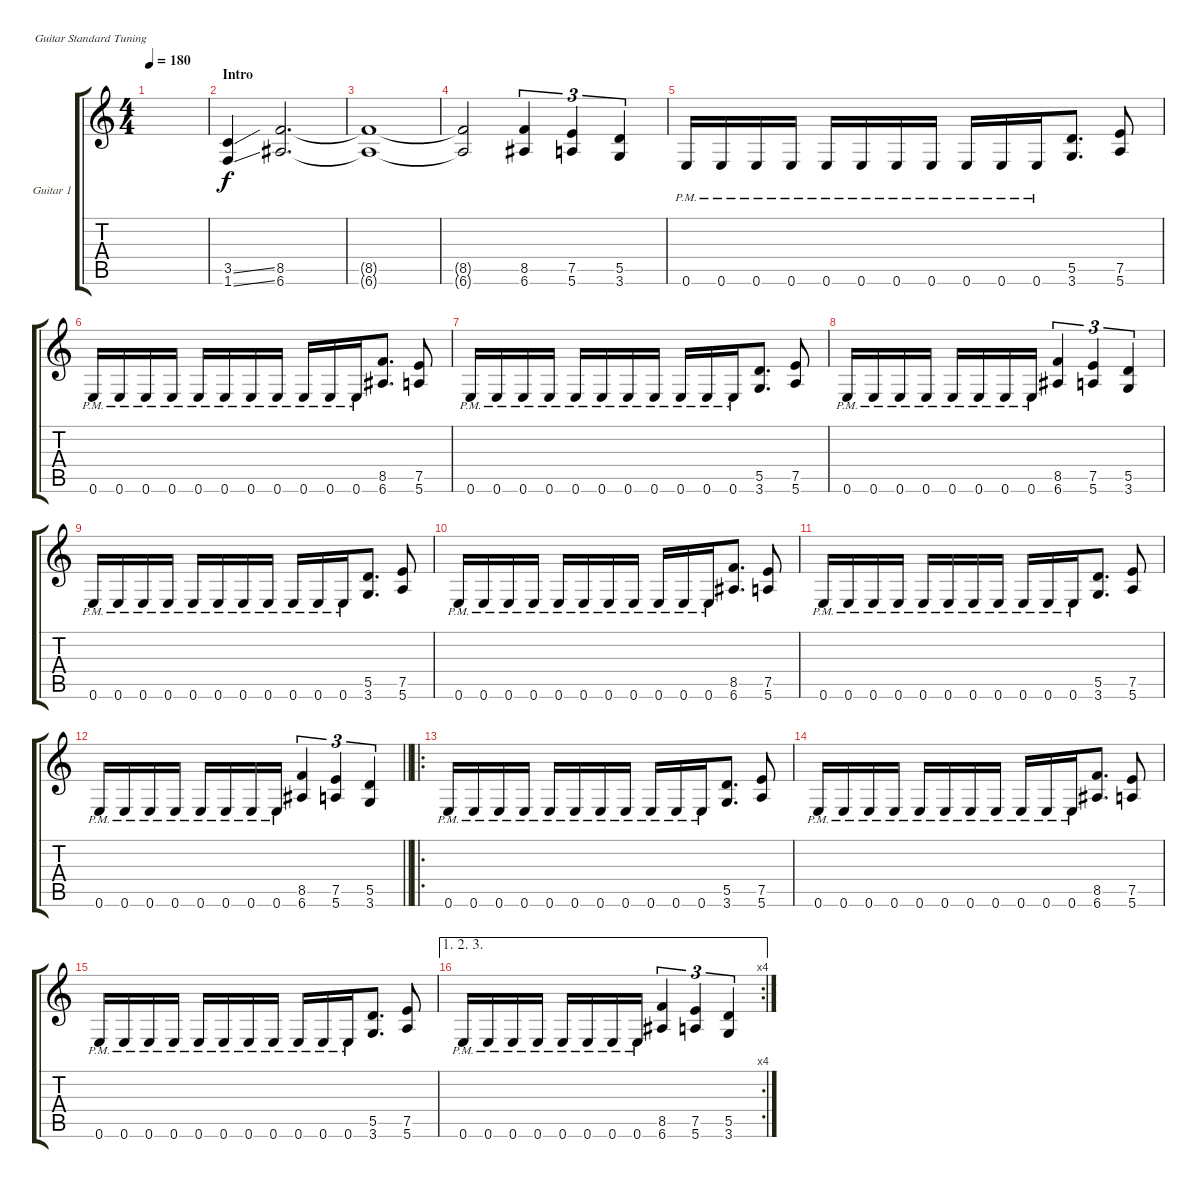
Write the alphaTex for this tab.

\bracketExtendMode groupsimilarinstruments
\firstSystemTrackNameOrientation horizontal
\otherSystemsTrackNameOrientation horizontal
\track ("Guitar 1" "Guitar 1") {instrument distortionguitar}
\staff {score tabs}
\tuning (E4 B3 G3 D3 A2 E2)
\ts (4 4)
\beaming (8 2 2 2 2)
\tempo 180
\clef g2
\ks c
|
\section ("" "Intro")
(3.5{ss} 1.6{ss}).4 (8.5 6.6).2{d} |
(8.5{t} 6.6{t}).1 |
(8.5{t} 6.6{t}).2 (8.5 6.6).4{tu (3 2)} (7.5 5.6).4{tu (3 2)} (5.5 3.6).4{tu (3 2)} |
0.6{pm}.16 0.6{pm}.16 0.6{pm}.16 0.6{pm}.16 0.6{pm}.16 0.6{pm}.16 0.6{pm}.16 0.6{pm}.16 0.6{pm}.16 0.6{pm}.16 0.6{pm}.16 (5.5 3.6).8{d} (7.5 5.6).8 |
0.6{pm}.16 0.6{pm}.16 0.6{pm}.16 0.6{pm}.16 0.6{pm}.16 0.6{pm}.16 0.6{pm}.16 0.6{pm}.16 0.6{pm}.16 0.6{pm}.16 0.6{pm}.16 (8.5 6.6).8{d} (7.5 5.6).8 |
0.6{pm}.16 0.6{pm}.16 0.6{pm}.16 0.6{pm}.16 0.6{pm}.16 0.6{pm}.16 0.6{pm}.16 0.6{pm}.16 0.6{pm}.16 0.6{pm}.16 0.6{pm}.16 (5.5 3.6).8{d} (7.5 5.6).8 |
0.6{pm}.16 0.6{pm}.16 0.6{pm}.16 0.6{pm}.16 0.6{pm}.16 0.6{pm}.16 0.6{pm}.16 0.6{pm}.16 (8.5 6.6).4{tu (3 2)} (7.5 5.6).4{tu (3 2)} (5.5 3.6).4{tu (3 2)} |
0.6{pm}.16 0.6{pm}.16 0.6{pm}.16 0.6{pm}.16 0.6{pm}.16 0.6{pm}.16 0.6{pm}.16 0.6{pm}.16 0.6{pm}.16 0.6{pm}.16 0.6{pm}.16 (5.5 3.6).8{d} (7.5 5.6).8 |
0.6{pm}.16 0.6{pm}.16 0.6{pm}.16 0.6{pm}.16 0.6{pm}.16 0.6{pm}.16 0.6{pm}.16 0.6{pm}.16 0.6{pm}.16 0.6{pm}.16 0.6{pm}.16 (8.5 6.6).8{d} (7.5 5.6).8 |
0.6{pm}.16 0.6{pm}.16 0.6{pm}.16 0.6{pm}.16 0.6{pm}.16 0.6{pm}.16 0.6{pm}.16 0.6{pm}.16 0.6{pm}.16 0.6{pm}.16 0.6{pm}.16 (5.5 3.6).8{d} (7.5 5.6).8 |
\barLineRight lightlight
0.6{pm}.16 0.6{pm}.16 0.6{pm}.16 0.6{pm}.16 0.6{pm}.16 0.6{pm}.16 0.6{pm}.16 0.6{pm}.16 (8.5 6.6).4{tu (3 2)} (7.5 5.6).4{tu (3 2)} (5.5 3.6).4{tu (3 2)} |
\ro
0.6{pm}.16 0.6{pm}.16 0.6{pm}.16 0.6{pm}.16 0.6{pm}.16 0.6{pm}.16 0.6{pm}.16 0.6{pm}.16 0.6{pm}.16 0.6{pm}.16 0.6{pm}.16 (5.5 3.6).8{d} (7.5 5.6).8 |
0.6{pm}.16 0.6{pm}.16 0.6{pm}.16 0.6{pm}.16 0.6{pm}.16 0.6{pm}.16 0.6{pm}.16 0.6{pm}.16 0.6{pm}.16 0.6{pm}.16 0.6{pm}.16 (8.5 6.6).8{d} (7.5 5.6).8 |
0.6{pm}.16 0.6{pm}.16 0.6{pm}.16 0.6{pm}.16 0.6{pm}.16 0.6{pm}.16 0.6{pm}.16 0.6{pm}.16 0.6{pm}.16 0.6{pm}.16 0.6{pm}.16 (5.5 3.6).8{d} (7.5 5.6).8 |
\ae (1 2 3)
\rc 4
0.6{pm}.16 0.6{pm}.16 0.6{pm}.16 0.6{pm}.16 0.6{pm}.16 0.6{pm}.16 0.6{pm}.16 0.6{pm}.16 (8.5 6.6).4{tu (3 2)} (7.5 5.6).4{tu (3 2)} (5.5 3.6).4{tu (3 2)}
